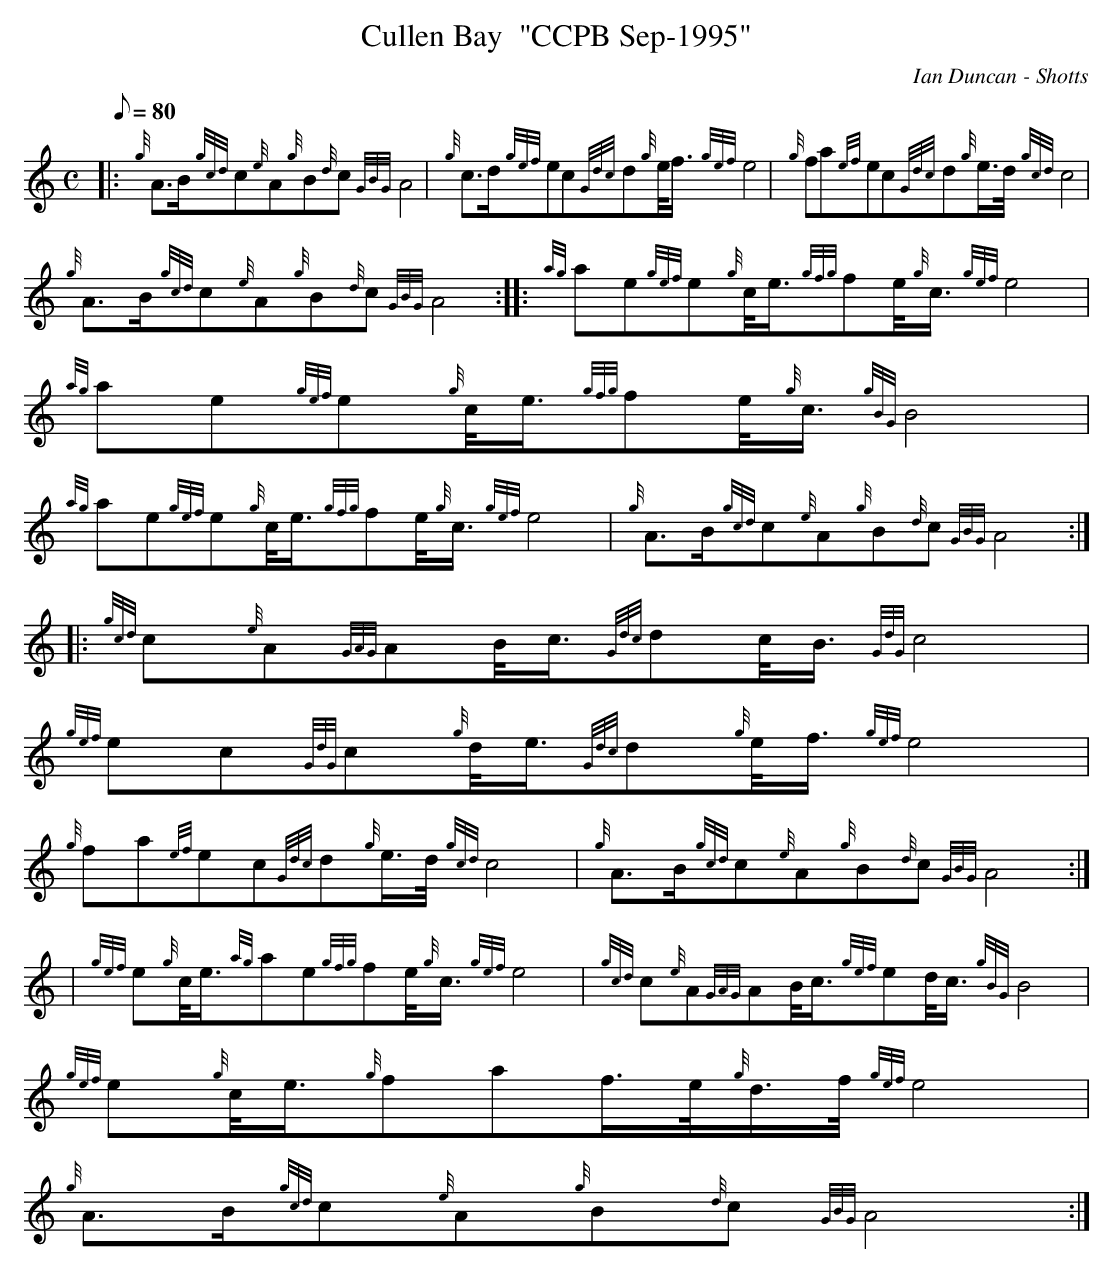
X:1
T:Cullen Bay  "CCPB Sep-1995"
M:C
L:1/8
Q:80
C:Ian Duncan - Shotts
K:HP
|: {g}A3/2B/2{gcd}c{e}A{g}B{d}c{GBG}A4 | \
{g}c3/2d/2{gef}ec{Gdc}d{g}e/4f3/4{gef}e4 | \
{g}fa{ef}ec{Gdc}d{g}e3/4d/4{gcd}c4 |
{g}A3/2B/2{gcd}c{e}A{g}B{d}c{GBG}A4 :: \
{ag}ae{gef}e{g}c/4e3/4{gfg}fe/4{g}c3/4{gef}e4 | \
{ag}ae{gef}e{g}c/4e3/4{gfg}fe/4{g}c3/4{gBG}B4 |
{ag}ae{gef}e{g}c/4e3/4{gfg}fe/4{g}c3/4{gef}e4 | \
{g}A3/2B/2{gcd}c{e}A{g}B{d}c{GBG}A4 :: \
{gcd}c{e}A{GAG}AB/4c3/4{Gdc}dc/4B3/4{GdG}c4 |
{gef}ec{GdG}c{g}d/4e3/4{Gdc}d{g}e/4f3/4{gef}e4 | \
{g}fa{ef}ec{Gdc}d{g}e3/4d/4{gcd}c4 | \
{g}A3/2B/2{gcd}c{e}A{g}B{d}c{GBG}A4 ::
| {gef}e{g}c/4e3/4{ag}ae{gfg}fe/4{g}c3/4{gef}e4 | \
{gcd}c{e}A{GAG}AB/4c3/4{gef}ed/4c3/4{gBG}B4 | \
{gef}e{g}c/4e3/4{g}faf3/4e/4{g}d3/4f/4{gef}e4 |
{g}A3/2B/2{gcd}c{e}A{g}B{d}c{GBG}A4 :|
